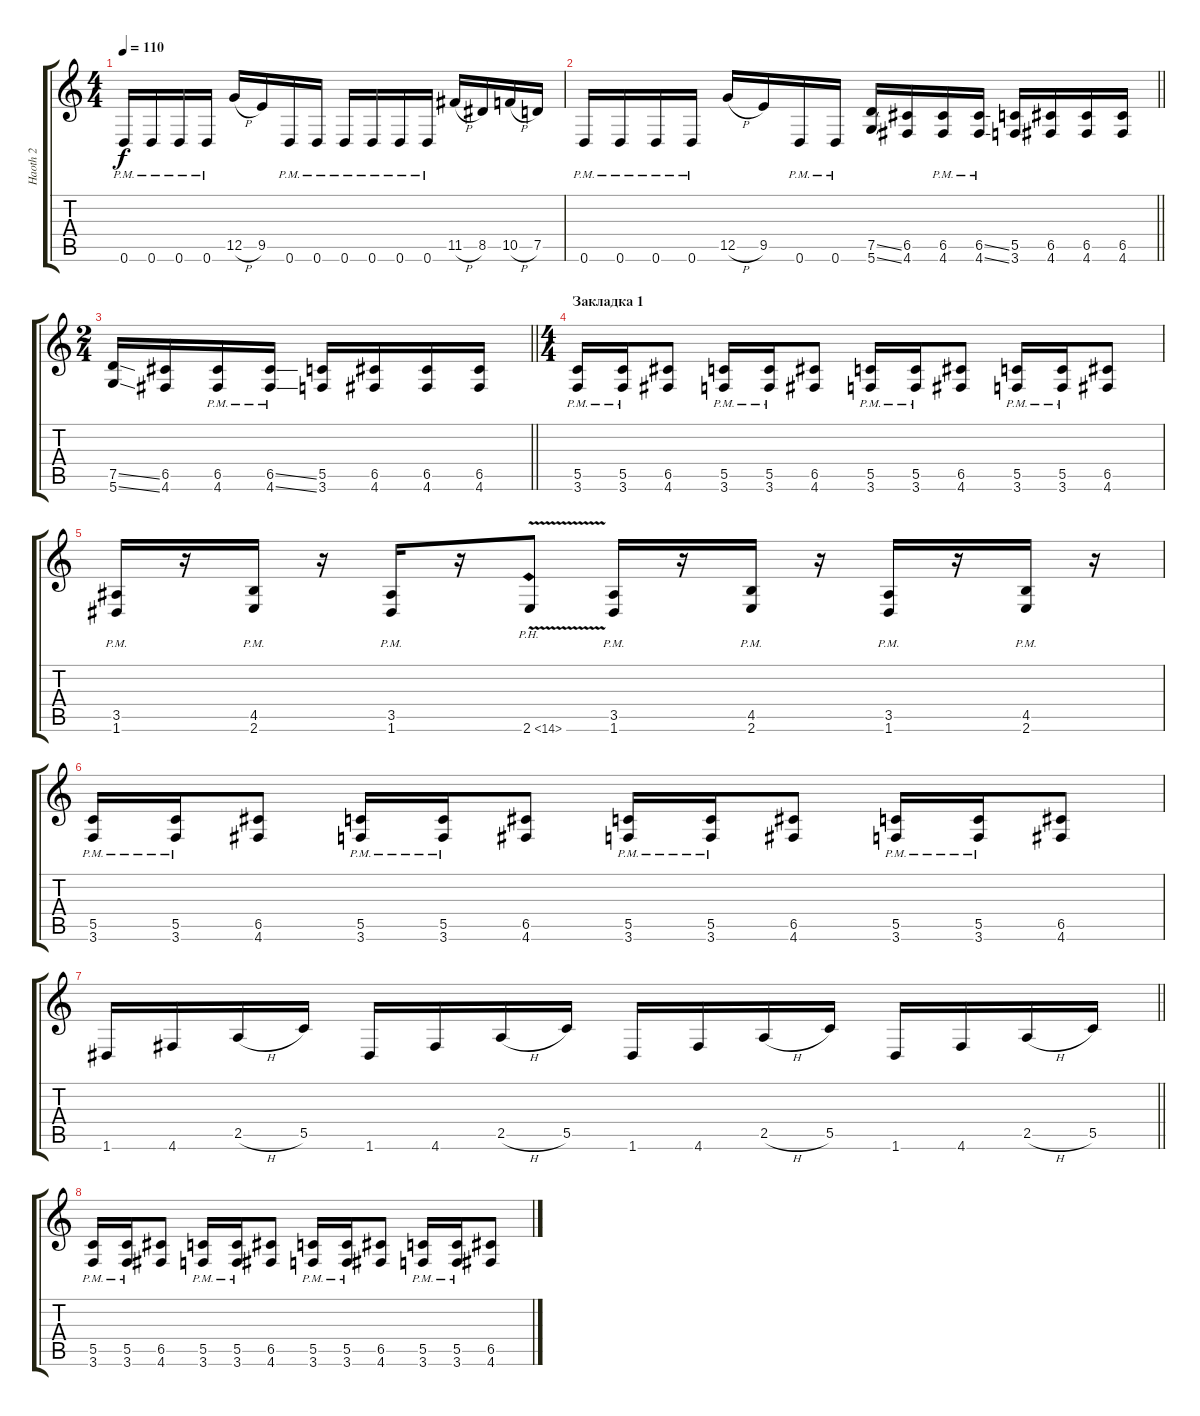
\track ("Haoth 2" "Haoth 2") {instrument distortionguitar}
\staff {score tabs}
\tuning (D4 A3 F3 C3 G2 D2) {hide}
\ts (4 4)
\tempo 110
\clef g2
\ks c
0.6{pm}.16{dy f} 0.6{pm}.16 0.6{pm}.16 0.6{pm}.16 12.5{h}.16 9.5.16 0.6{pm}.16 0.6{pm}.16 0.6{pm}.16 0.6{pm}.16 0.6{pm}.16 0.6{pm}.16 11.5{h}.16 8.5.16 10.5{h}.16 7.5.16 |
\barLineRight lightlight
0.6{pm}.16 0.6{pm}.16 0.6{pm}.16 0.6{pm}.16 12.5{h}.16 9.5.16 0.6{pm}.16 0.6{pm}.16 (7.5{ss} 5.6{ss}).16 (6.5 4.6).16 (6.5{pm} 4.6{pm}).16 (6.5{ss pm} 4.6{ss pm}).16 (5.5 3.6).16 (6.5 4.6).16 (6.5 4.6).16 (6.5 4.6).16 |
\ts (2 4)
\barLineRight lightlight
(7.5{ss} 5.6{ss}).16 (6.5 4.6).16 (6.5{pm} 4.6{pm}).16 (6.5{ss pm} 4.6{ss pm}).16 (5.5 3.6).16 (6.5 4.6).16 (6.5 4.6).16 (6.5 4.6).16 |
\ts (4 4)
\section ("" "Закладка 1")
(5.5{pm} 3.6{pm}).16 (5.5{pm} 3.6{pm}).16 (6.5 4.6).8 (5.5{pm} 3.6{pm}).16 (5.5{pm} 3.6{pm}).16 (6.5 4.6).8 (5.5{pm} 3.6{pm}).16 (5.5{pm} 3.6{pm}).16 (6.5 4.6).8 (5.5{pm} 3.6{pm}).16 (5.5{pm} 3.6{pm}).16 (6.5 4.6).8 |
(3.5{pm} 1.6{pm}).16 r.16 (4.5{pm} 2.6{pm}).16 r.16 (3.5{pm} 1.6{pm}).16 r.16 2.6{ph 12 v}.8 (3.5{pm} 1.6{pm}).16 r.16 (4.5{pm} 2.6{pm}).16 r.16 (3.5{pm} 1.6{pm}).16 r.16 (4.5{pm} 2.6{pm}).16 r.16 |
(5.5{pm} 3.6{pm}).16 (5.5{pm} 3.6{pm}).16 (6.5 4.6).8 (5.5{pm} 3.6{pm}).16 (5.5{pm} 3.6{pm}).16 (6.5 4.6).8 (5.5{pm} 3.6{pm}).16 (5.5{pm} 3.6{pm}).16 (6.5 4.6).8 (5.5{pm} 3.6{pm}).16 (5.5{pm} 3.6{pm}).16 (6.5 4.6).8 |
\barLineRight lightlight
1.6.16 4.6.16 2.5{h}.16 5.5.16 1.6.16 4.6.16 2.5{h}.16 5.5.16 1.6.16 4.6.16 2.5{h}.16 5.5.16 1.6.16 4.6.16 2.5{h}.16 5.5.16 |
(5.5{pm} 3.6{pm}).16 (5.5{pm} 3.6{pm}).16 (6.5 4.6).8 (5.5{pm} 3.6{pm}).16 (5.5{pm} 3.6{pm}).16 (6.5 4.6).8 (5.5{pm} 3.6{pm}).16 (5.5{pm} 3.6{pm}).16 (6.5 4.6).8 (5.5{pm} 3.6{pm}).16 (5.5{pm} 3.6{pm}).16 (6.5 4.6).8
